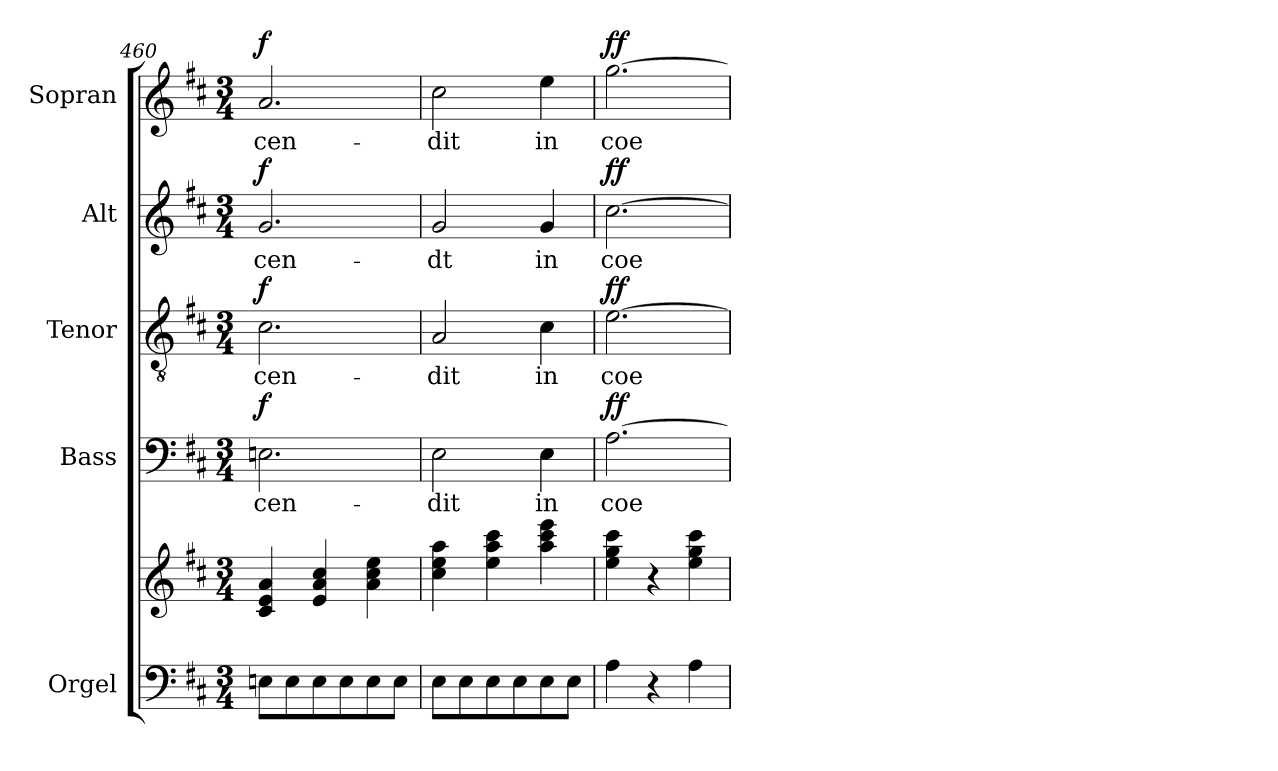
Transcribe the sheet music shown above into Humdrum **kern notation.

**kern	**kern	**kern	**text	**dynam	**kern	**text	**dynam	**kern	**text	**dynam	**kern	**text	**dynam
*part5	*part5	*part4	*part4	*part4	*part3	*part3	*part3	*part2	*part2	*part2	*part1	*part1	*part1
*staff6	*staff5	*staff4	*staff4	*staff4	*staff3	*staff3	*staff3	*staff2	*staff2	*staff2	*staff1	*staff1	*staff1
*I"Orgel	*	*I"Bass	*	*	*I"Tenor	*	*	*I"Alt	*	*	*I"Sopran	*	*
*I'Org.	*	*I'B.	*	*	*I'T.	*	*	*I'A.	*	*	*I'S.	*	*
*clefF4	*clefG2	*clefF4	*	*	*clefGv2	*	*	*clefG2	*	*	*clefG2	*	*
*k[f#c#]	*k[f#c#]	*k[f#c#]	*	*	*k[f#c#]	*	*	*k[f#c#]	*	*	*k[f#c#]	*	*
*D:	*D:	*D:	*	*	*D:	*	*	*D:	*	*	*D:	*	*
*M3/4	*M3/4	*M3/4	*	*	*M3/4	*	*	*M3/4	*	*	*M3/4	*	*
=460	=460	=460	=460	=460	=460	=460	=460	=460	=460	=460	=460	=460	=460
!	!	!	!LO:LY:b	!LO:DY:a	!	!LO:LY:b	!LO:DY:a	!	!LO:LY:b	!LO:DY:a	!	!LO:LY:b	!LO:DY:a
8En\L	4c#/ 4e/ 4a/	2.En\	-cen-	f	2.c#\	-cen-	f	2.g/	-cen-	f	2.a/	-cen-	f
8E\	.	.	.	.	.	.	.	.	.	.	.	.	.
8E\	4e/ 4a/ 4cc#/	.	.	.	.	.	.	.	.	.	.	.	.
8E\	.	.	.	.	.	.	.	.	.	.	.	.	.
8E\	4a\ 4cc#\ 4ee\	.	.	.	.	.	.	.	.	.	.	.	.
8E\J	.	.	.	.	.	.	.	.	.	.	.	.	.
=461	=461	=461	=461	=461	=461	=461	=461	=461	=461	=461	=461	=461	=461
!	!	!	!LO:LY:b	!	!	!LO:LY:b	!	!	!LO:LY:b	!	!	!LO:LY:b	!
8E\L	4cc#\ 4ee\ 4aa\	2E\	-dit	.	2A/	-dit	.	2g/	-dt	.	2cc#\	-dit	.
8E\	.	.	.	.	.	.	.	.	.	.	.	.	.
8E\	4ee\ 4aa\ 4ccc#\	.	.	.	.	.	.	.	.	.	.	.	.
8E\	.	.	.	.	.	.	.	.	.	.	.	.	.
!	!	!	!LO:LY:b	!	!	!LO:LY:b	!	!	!LO:LY:b	!	!	!LO:LY:b	!
8E\	4aa\ 4ccc#\ 4eee\	4E\	in	.	4c#\	in	.	4g/	in	.	4ee\	in	.
8E\J	.	.	.	.	.	.	.	.	.	.	.	.	.
=462	=462	=462	=462	=462	=462	=462	=462	=462	=462	=462	=462	=462	=462
!	!	!	!LO:LY:b	!LO:DY:a	!	!LO:LY:b	!LO:DY:a	!	!LO:LY:b	!LO:DY:a	!	!LO:LY:b	!LO:DY:a
4A\	4ee\ 4gg\ 4ccc#\	[2.A\	coe-	ff	[2.e\	coe-	ff	[2.cc#\	coe-	ff	[2.gg\	coe-	ff
4r	4r	.	.	.	.	.	.	.	.	.	.	.	.
4A\	4ee\ 4gg\ 4ccc#\	.	.	.	.	.	.	.	.	.	.	.	.
=	=	=	=	=	=	=	=	=	=	=	=	=	=
*-	*-	*-	*-	*-	*-	*-	*-	*-	*-	*-	*-	*-	*-
